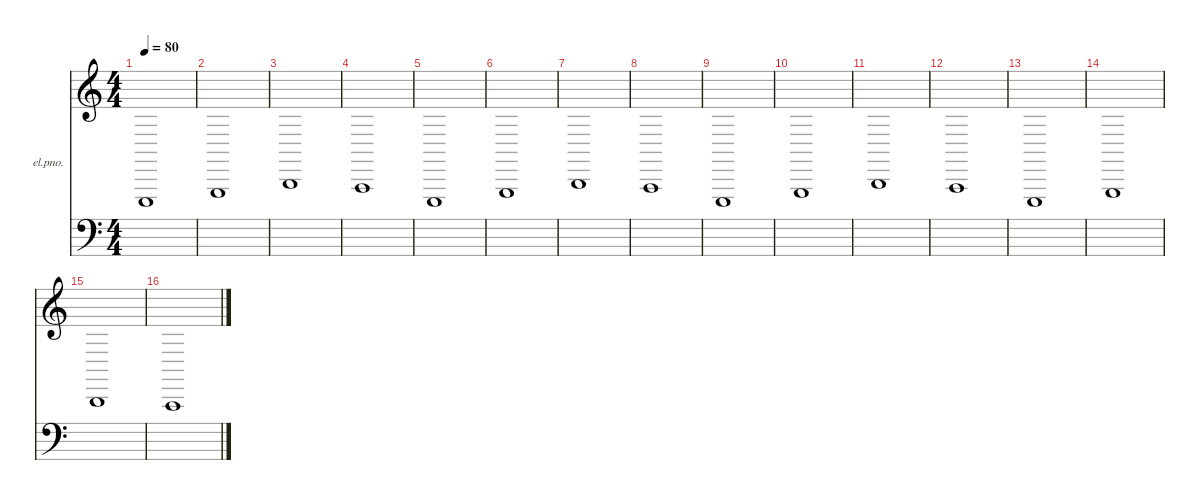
\defaultSystemsLayout 4
\hideDynamics
\bracketExtendMode nobrackets
\firstSystemTrackNameOrientation horizontal
\otherSystemsTrackNameOrientation horizontal
\track ("Electric Piano" "el.pno.") {instrument electricpiano1}
\staff {score}
\tuning (E4 B3 G3 D3 A2 E2)
\ts (4 4)
\tempo 80
\clef g2
\ks c
-12.6.1{dy mf beam Up} |
-9.6.1{beam Up} |
-5.6.1{beam Up} |
-7.6.1{beam Up} |
-12.6.1{beam Up} |
-9.6.1{beam Up} |
-5.6.1{beam Up} |
-7.6.1{beam Up} |
-12.6.1{beam Up} |
-9.6.1{beam Up} |
-5.6.1{beam Up} |
-7.6.1{beam Up} |
-12.6.1{beam Up} |
-9.6.1{beam Up} |
-5.6.1{beam Up} |
-7.6.1{beam Up}
\staff {score}
\tuning (G2 D2 A1 E1 B0)
\clef f4
\ottava regular
\simile none
\ks c
|
|
|
|
|
|
|
|
|
|
|
|
|
|
|
